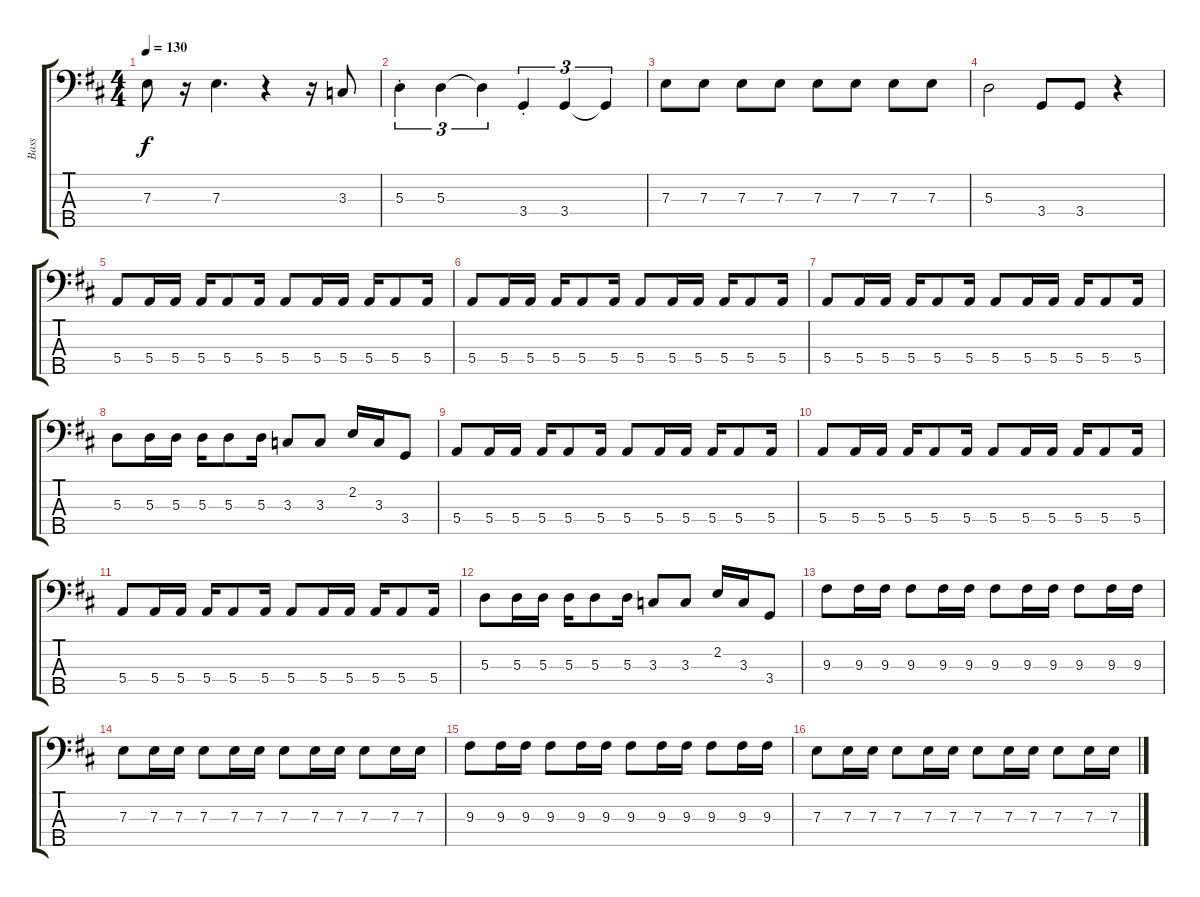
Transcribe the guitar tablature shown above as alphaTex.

\track ("Bass" "Bass") {instrument electricbassfinger}
\staff {score tabs}
\tuning (G2 D2 A1 E1 B0) {hide}
\ts (4 4)
\tempo 130
\clef f4
\ks d
7.3.8{dy f} r.16 7.3.4{d} r.4 r.16 3.3.8 |
5.3{st}.4{tu (3 2)} 5.3.4{tu (3 2)} 5.3{t}.4{tu (3 2)} 3.4{st}.4{tu (3 2)} 3.4.4{tu (3 2)} 3.4{t}.4{tu (3 2)} |
7.3.8 7.3.8 7.3.8 7.3.8 7.3.8 7.3.8 7.3.8 7.3.8 |
5.3.2 3.4.8 3.4.8 r.4 |
5.4.8 5.4.16 5.4.16 5.4.16 5.4.8 5.4.16 5.4.8 5.4.16 5.4.16 5.4.16 5.4.8 5.4.16 |
5.4.8 5.4.16 5.4.16 5.4.16 5.4.8 5.4.16 5.4.8 5.4.16 5.4.16 5.4.16 5.4.8 5.4.16 |
5.4.8 5.4.16 5.4.16 5.4.16 5.4.8 5.4.16 5.4.8 5.4.16 5.4.16 5.4.16 5.4.8 5.4.16 |
5.3.8 5.3.16 5.3.16 5.3.16 5.3.8 5.3.16 3.3.8 3.3.8 2.2.16 3.3.16 3.4.8 |
5.4.8 5.4.16 5.4.16 5.4.16 5.4.8 5.4.16 5.4.8 5.4.16 5.4.16 5.4.16 5.4.8 5.4.16 |
5.4.8 5.4.16 5.4.16 5.4.16 5.4.8 5.4.16 5.4.8 5.4.16 5.4.16 5.4.16 5.4.8 5.4.16 |
5.4.8 5.4.16 5.4.16 5.4.16 5.4.8 5.4.16 5.4.8 5.4.16 5.4.16 5.4.16 5.4.8 5.4.16 |
5.3.8 5.3.16 5.3.16 5.3.16 5.3.8 5.3.16 3.3.8 3.3.8 2.2.16 3.3.16 3.4.8 |
9.3.8 9.3.16 9.3.16 9.3.8 9.3.16 9.3.16 9.3.8 9.3.16 9.3.16 9.3.8 9.3.16 9.3.16 |
7.3.8 7.3.16 7.3.16 7.3.8 7.3.16 7.3.16 7.3.8 7.3.16 7.3.16 7.3.8 7.3.16 7.3.16 |
9.3.8 9.3.16 9.3.16 9.3.8 9.3.16 9.3.16 9.3.8 9.3.16 9.3.16 9.3.8 9.3.16 9.3.16 |
7.3.8 7.3.16 7.3.16 7.3.8 7.3.16 7.3.16 7.3.8 7.3.16 7.3.16 7.3.8 7.3.16 7.3.16
